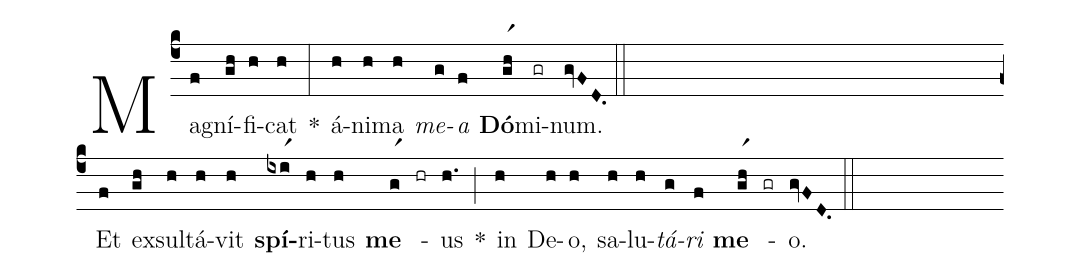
%%
(c4)
Ma(f)gní(gh)fi(h)cat(h) *(:)
á(h)ni(h)ma(h) <i>me</i>(g)<i>a</i>(f) <b>Dó</b>(ghr1)mi(gr)num.(gvFD.) (::Z)

Et(f) ex(gh)sul(h)tá(h)vit(h) <b>spí</b>(ixir1)ri(h)tus(h) <b>me</b>(gr1) -(hr) us(h.) *(;)
in(h) De(h)o,(h) sa(h)lu(h)<i>tá</i>(g)<i>ri</i>(f) <b>me</b>(ghr1) -(gr) o.(gvFD.) (::)
